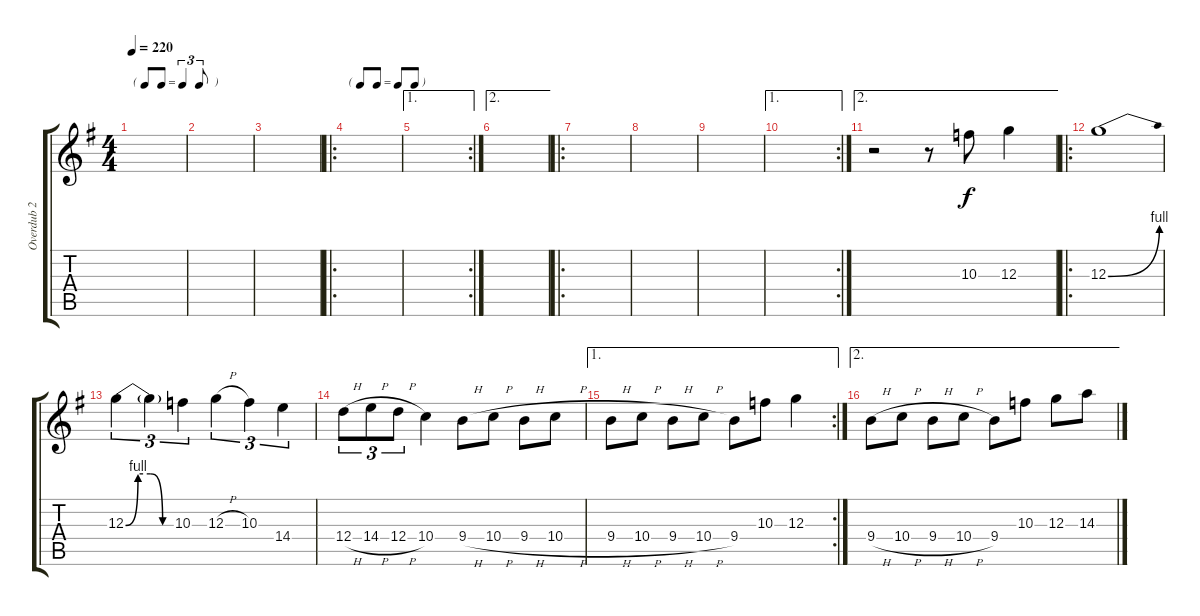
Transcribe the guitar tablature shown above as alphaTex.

\track ("Overdub 2" "Overdub 2") {instrument distortionguitar}
\staff {score tabs}
\tuning (E4 B3 G3 D3 A2 E2) {hide}
\ts (4 4)
\tf triplet8th
\tempo 220
\clef g2
\ks g
|
|
|
\ro
\tf none
|
\ae 1
\rc 2
|
\ae 2
|
\ro
|
|
|
\ae 1
\rc 2
|
\ae 2
r.2 r.8 10.3.8{dy f} 12.3.4 |
\ro
12.3{be (bend 0 0 60 4)}.1 |
12.3{be (custom 0 0 15 4 30 4 45 0 60 0)}.4{tu (3 2)} 12.3{t}.4{tu (3 2)} 10.3.4{tu (3 2)} 12.3{h}.4{tu (3 2)} 10.3.4{tu (3 2)} 14.4.4{tu (3 2)} |
12.4{h}.8{tu (3 2)} 14.4{h}.8{tu (3 2)} 12.4{h}.8{tu (3 2)} 10.4.4 9.4{h}.8 10.4{h}.8 9.4{h}.8 10.4{h}.8 |
\ae 1
\rc 2
9.4{h}.8 10.4{h}.8 9.4{h}.8 10.4{h}.8 9.4.8 10.3.8 12.3.4 |
\ae 2
9.4{h}.8 10.4{h}.8 9.4{h}.8 10.4{h}.8 9.4.8 10.3.8 12.3.8 14.3.8
